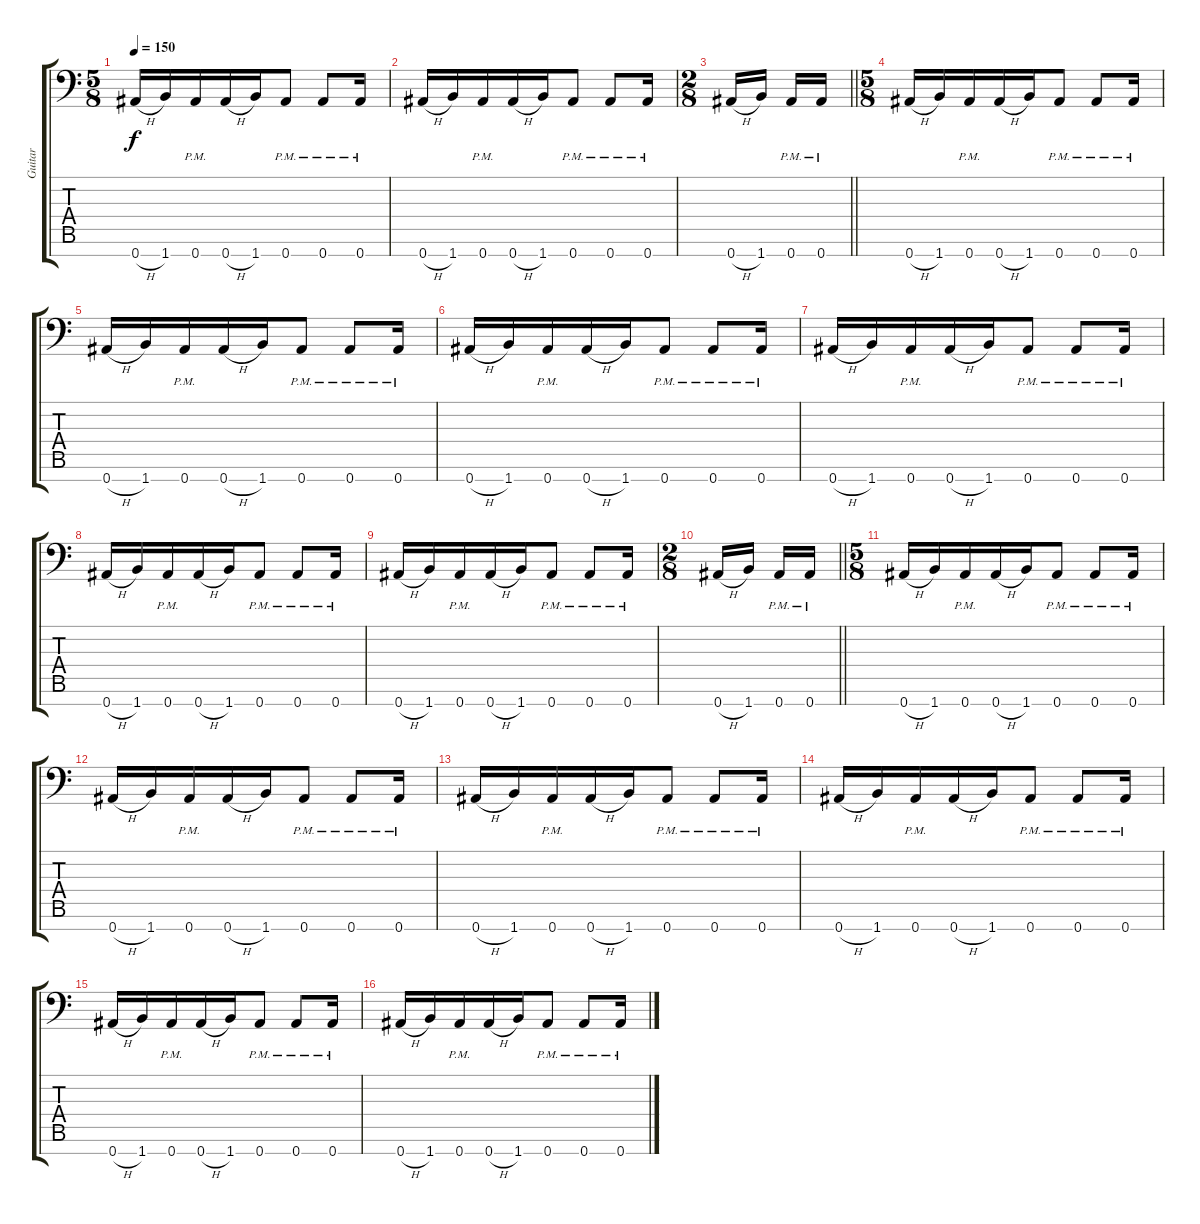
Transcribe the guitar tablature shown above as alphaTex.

\track ("Guitar" "Guitar") {instrument distortionguitar}
\staff {score tabs}
\tuning (Eb4 Bb3 Gb3 Db3 Ab2 Eb2 Bb1) {hide}
\ts (5 8)
\tempo 150
\clef f4
\ks c
0.7{h}.16{dy f} 1.7.16 0.7{pm}.16 0.7{h}.16 1.7.16 0.7{pm}.8 0.7{pm}.8 0.7{pm}.16 |
0.7{h}.16 1.7.16 0.7{pm}.16 0.7{h}.16 1.7.16 0.7{pm}.8 0.7{pm}.8 0.7{pm}.16 |
\ts (2 8)
\barLineRight lightlight
0.7{h}.16 1.7.16 0.7{pm}.16 0.7{pm}.16 |
\ts (5 8)
0.7{h}.16 1.7.16 0.7{pm}.16 0.7{h}.16 1.7.16 0.7{pm}.8 0.7{pm}.8 0.7{pm}.16 |
0.7{h}.16 1.7.16 0.7{pm}.16 0.7{h}.16 1.7.16 0.7{pm}.8 0.7{pm}.8 0.7{pm}.16 |
0.7{h}.16 1.7.16 0.7{pm}.16 0.7{h}.16 1.7.16 0.7{pm}.8 0.7{pm}.8 0.7{pm}.16 |
0.7{h}.16 1.7.16 0.7{pm}.16 0.7{h}.16 1.7.16 0.7{pm}.8 0.7{pm}.8 0.7{pm}.16 |
0.7{h}.16 1.7.16 0.7{pm}.16 0.7{h}.16 1.7.16 0.7{pm}.8 0.7{pm}.8 0.7{pm}.16 |
0.7{h}.16 1.7.16 0.7{pm}.16 0.7{h}.16 1.7.16 0.7{pm}.8 0.7{pm}.8 0.7{pm}.16 |
\ts (2 8)
\barLineRight lightlight
0.7{h}.16 1.7.16 0.7{pm}.16 0.7{pm}.16 |
\ts (5 8)
0.7{h}.16 1.7.16 0.7{pm}.16 0.7{h}.16 1.7.16 0.7{pm}.8 0.7{pm}.8 0.7{pm}.16 |
0.7{h}.16 1.7.16 0.7{pm}.16 0.7{h}.16 1.7.16 0.7{pm}.8 0.7{pm}.8 0.7{pm}.16 |
0.7{h}.16 1.7.16 0.7{pm}.16 0.7{h}.16 1.7.16 0.7{pm}.8 0.7{pm}.8 0.7{pm}.16 |
0.7{h}.16 1.7.16 0.7{pm}.16 0.7{h}.16 1.7.16 0.7{pm}.8 0.7{pm}.8 0.7{pm}.16 |
0.7{h}.16 1.7.16 0.7{pm}.16 0.7{h}.16 1.7.16 0.7{pm}.8 0.7{pm}.8 0.7{pm}.16 |
0.7{h}.16 1.7.16 0.7{pm}.16 0.7{h}.16 1.7.16 0.7{pm}.8 0.7{pm}.8 0.7{pm}.16
